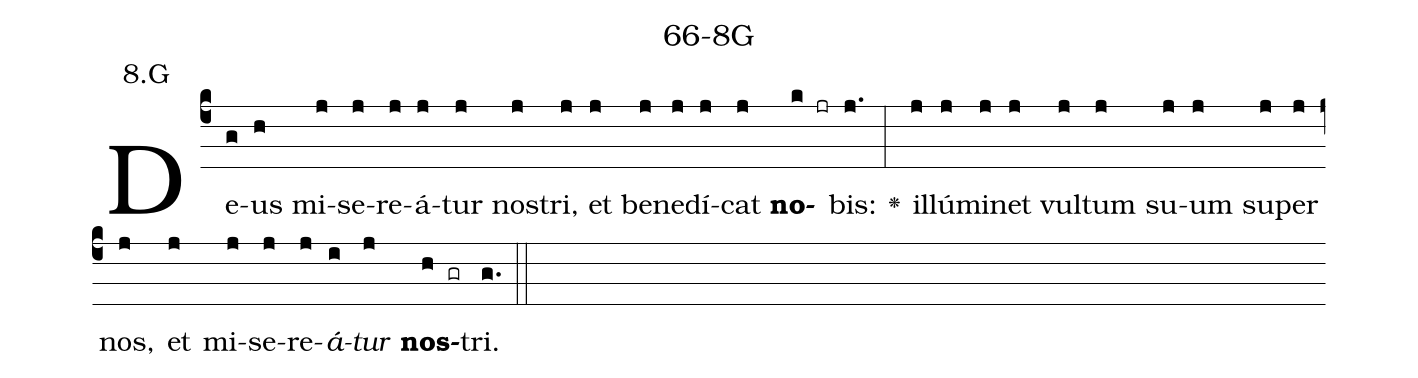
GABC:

name: 66-8G;
annotation: 8.G;
%%
(c4)De(g)us(h) mi(j)se(j)re(j)á(j)tur(j) nos(j)tri,(j) et(j) be(j)ne(j)dí(j)cat(j) <b>no</b>(k jr)bis:(j.) <v>\greheightstar</v>(:) il(j)lú(j)mi(j)net(j) vul(j)tum(j) su(j)um(j) su(j)per(j) nos,(j) et(j) mi(j)se(j)re(j)<i>á</i>(i)<i>tur</i>(j) <b>nos</b>(h gr)tri.(g.) (::)


%E(j) u(j) o(i) u(j) a(h) e.(g.) (::)
